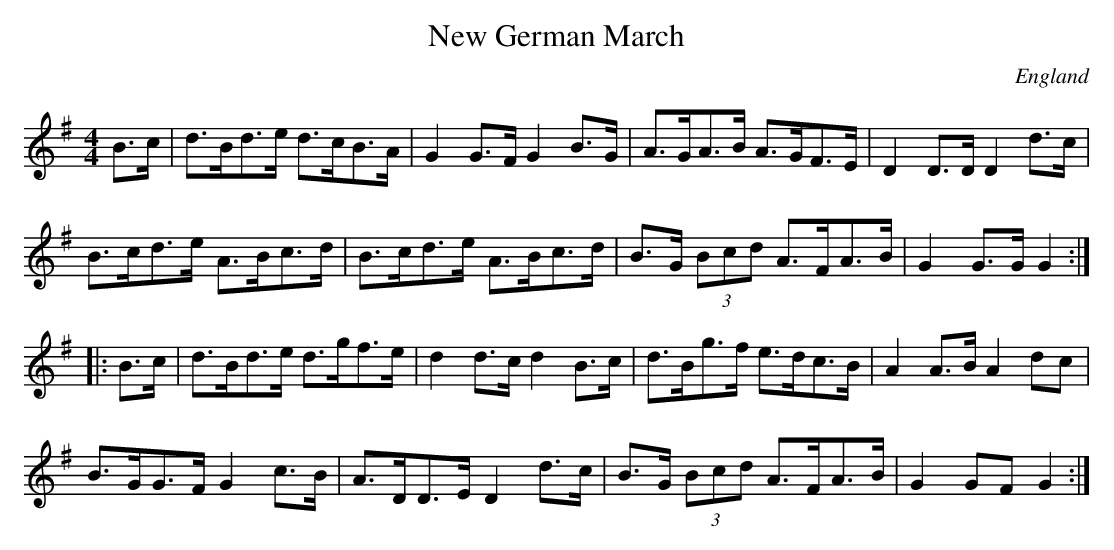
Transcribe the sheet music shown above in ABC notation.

X:1
T:New German March
O:England
M:4/4
L:1/8
K:G
B>c|d>Bd>e d>cB>A|G2G>F G2B>G|A>GA>B A>GF>E|D2D>D D2d>c|!
B>cd>e A>Bc>d|B>cd>e A>Bc>d|B>G (3Bcd A>FA>B|G2G>G G2:|!
|:B>c|d>Bd>e d>gf>e|d2d>c d2B>c|d>Bg>f e>dc>B|A2A>B A2dc|!
B>GG>F G2c>B|A>DD>E D2d>c|B>G (3Bcd A>FA>B|G2GF G2:|!
